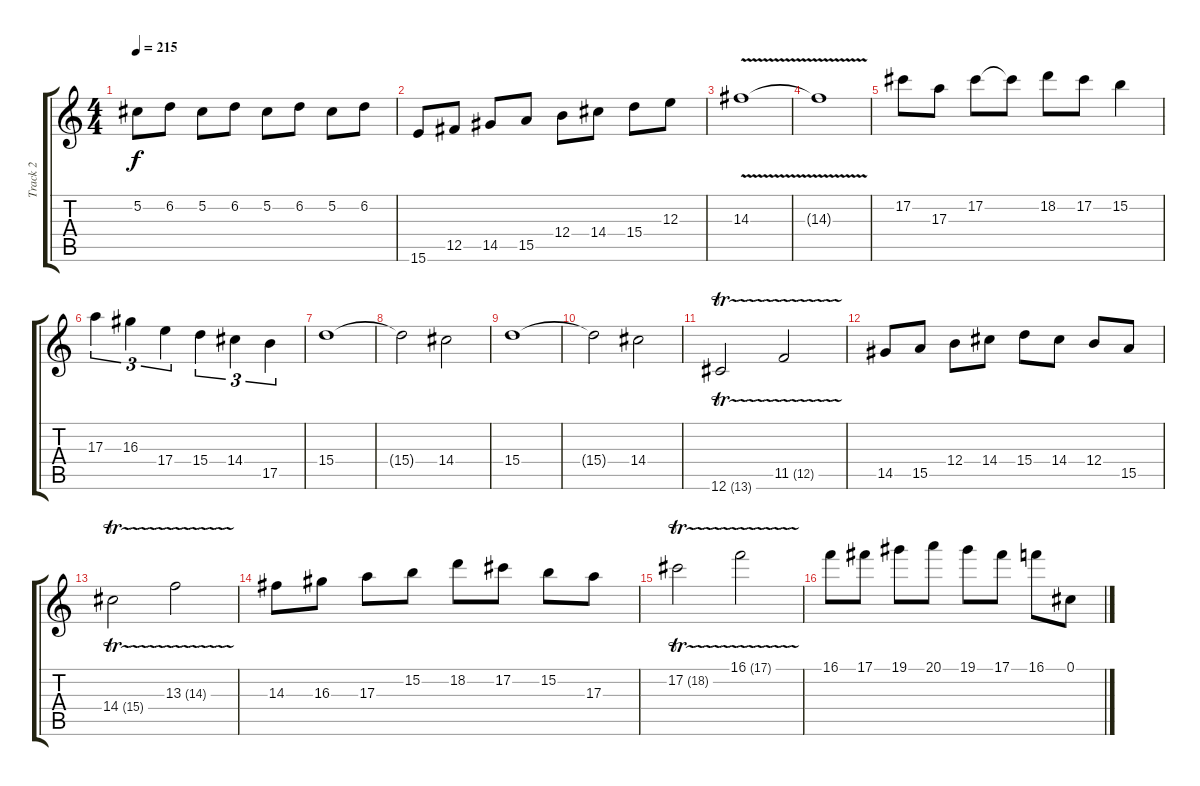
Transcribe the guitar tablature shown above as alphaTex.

\track ("Track 2" "Track 2") {instrument distortionguitar}
\staff {score tabs}
\tuning (Db4 Ab3 E3 B2 Gb2 Db2) {hide}
\ts (4 4)
\tempo 215
\clef g2
\ks c
5.2.8{dy f} 6.2.8 5.2.8 6.2.8 5.2.8 6.2.8 5.2.8 6.2.8 |
15.6.8 12.5.8 14.5.8 15.5.8 12.4.8 14.4.8 15.4.8 12.3.8 |
14.3{v}.1 |
14.3{t}.1 |
17.2.8 17.3.8 17.2.8 17.2{t}.8 18.2.8 17.2.8 15.2.4 |
17.3.4{tu (3 2)} 16.3.4{tu (3 2)} 17.4.4{tu (3 2)} 15.4.4{tu (3 2)} 14.4.4{tu (3 2)} 17.5.4{tu (3 2)} |
15.4.1 |
15.4{t}.2 14.4.2 |
15.4.1 |
15.4{t}.2 14.4.2 |
12.6{tr (13 16)}.2 11.5{tr (12 16)}.2 |
14.5.8 15.5.8 12.4.8 14.4.8 15.4.8 14.4.8 12.4.8 15.5.8 |
14.4{tr (15 16)}.2 13.3{tr (14 16)}.2 |
14.3.8 16.3.8 17.3.8 15.2.8 18.2.8 17.2.8 15.2.8 17.3.8 |
17.2{tr (18 16)}.2 16.1{tr (17 16)}.2 |
16.1.8 17.1.8 19.1.8 20.1.8 19.1.8 17.1.8 16.1.8 0.1.8
